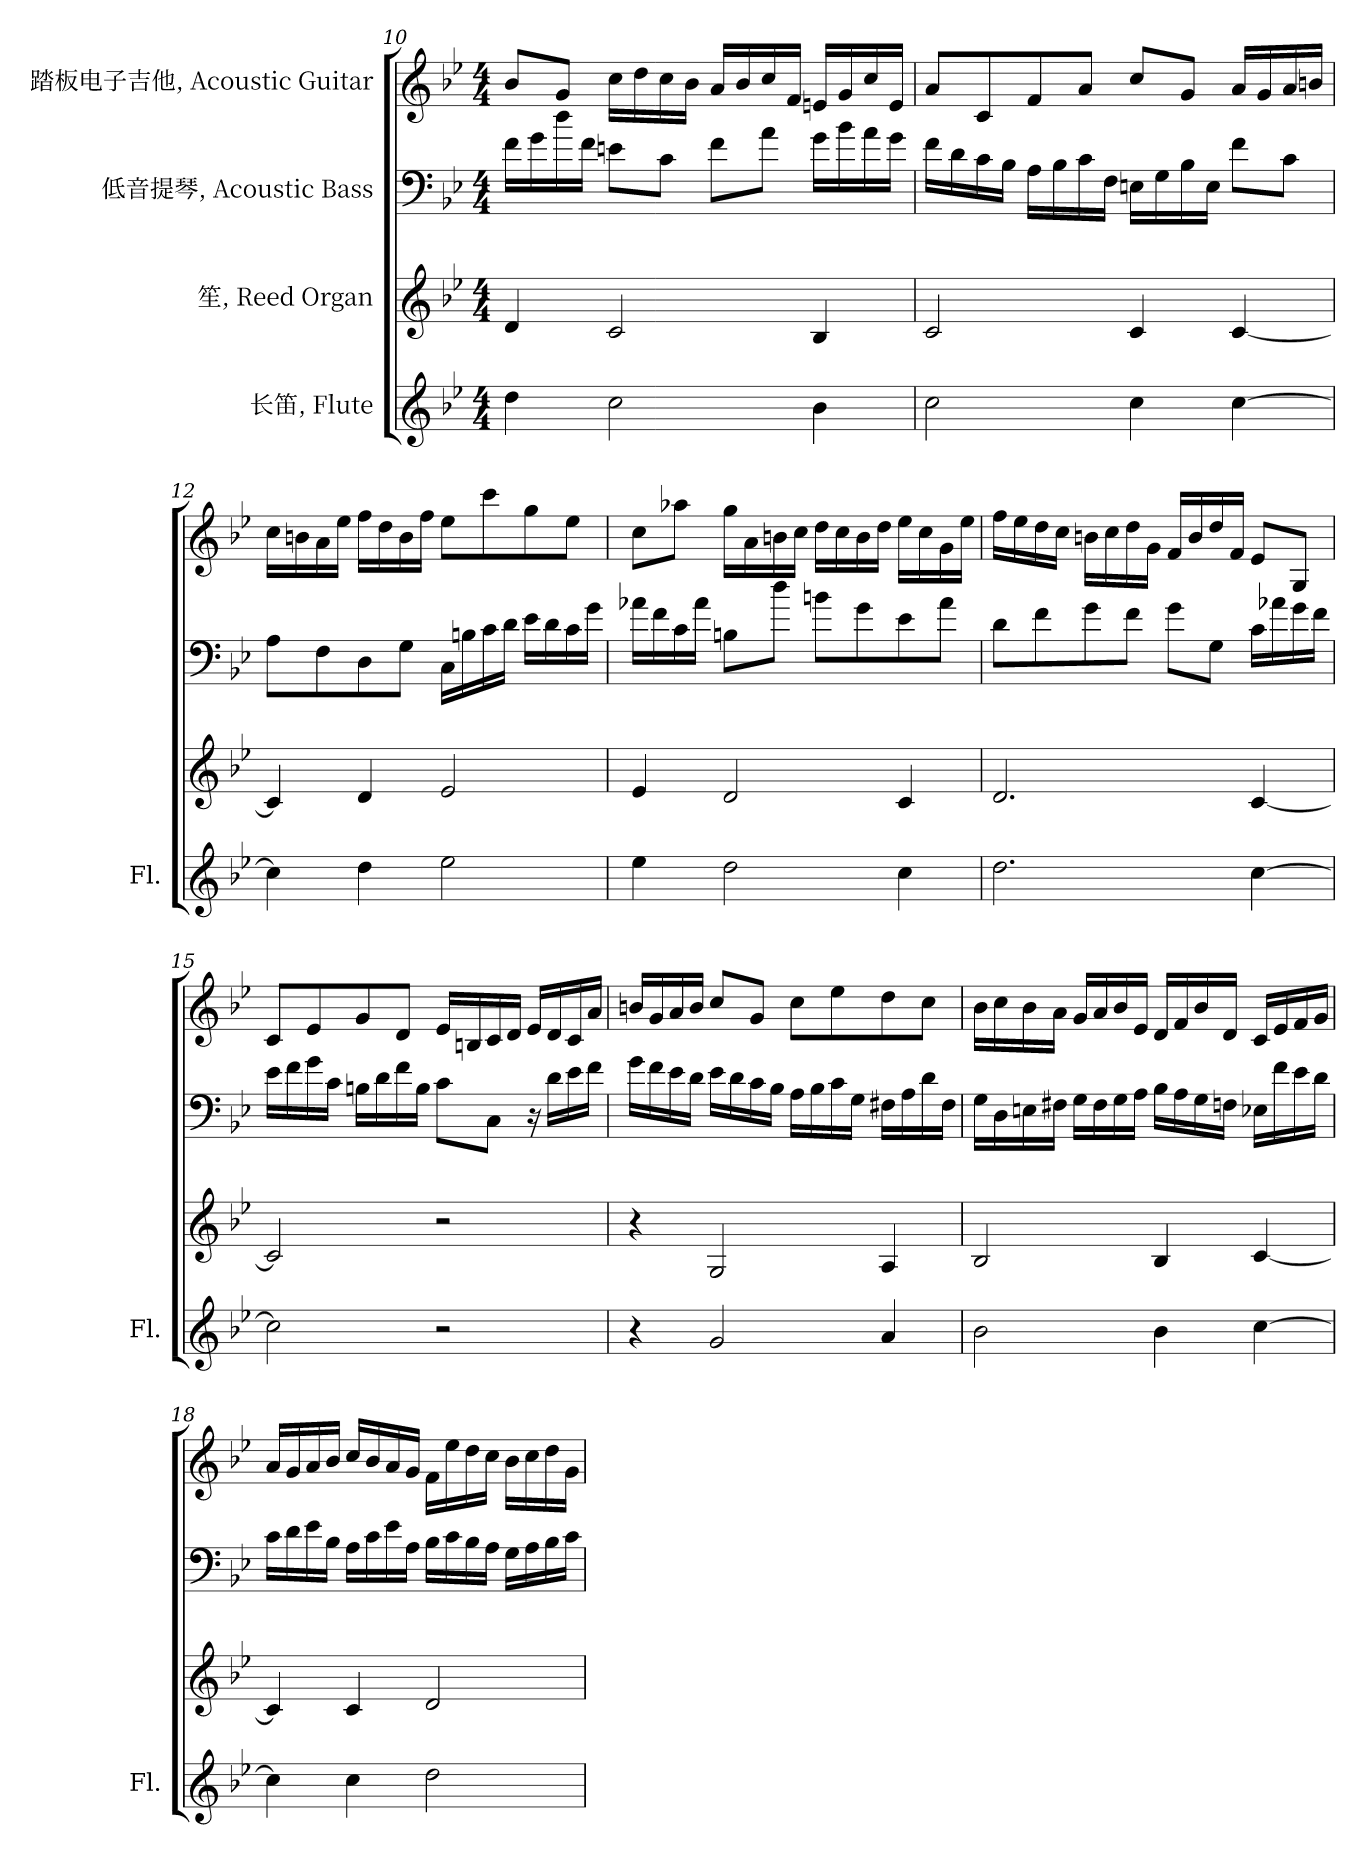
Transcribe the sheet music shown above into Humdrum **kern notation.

**kern	**kern	**kern	**kern
*part4	*part3	*part2	*part1
*staff4	*staff3	*staff2	*staff1
*I"长笛, Flute	*I"笙, Reed Organ	*I"低音提琴, Acoustic Bass	*I"踏板电子吉他, Acoustic Guitar
*I'Fl.	*	*	*
*clefG2	*clefG2	*clefF4	*clefG2
*	*	*ITrd7c12	*
*k[b-e-]	*k[b-e-]	*k[b-e-]	*k[b-e-]
*M4/4	*M4/4	*M4/4	*M4/4
=10	=10	=10	=10
4dd\	4d/	16F\LL	8b-/L
.	.	16G\	.
.	.	16d\	8g/J
.	.	16F\JJ	.
2cc\	2c/	8En\L	16cc\LL
.	.	.	16dd\
.	.	8C\J	16cc\
.	.	.	16b-\JJ
.	.	8F\L	16a/LL
.	.	.	16b-/
.	.	8A\J	16cc/
.	.	.	16f/JJ
4b-\	4B-/	16G\LL	16en/LL
.	.	16B-\	16g/
.	.	16A\	16cc/
.	.	16G\JJ	16e/JJ
!!LO:LB:g=z
=11	=11	=11	=11
2cc\	2c/	16F\LL	8a/L
.	.	16D\	.
.	.	16C\	8c/
.	.	16BB-\JJ	.
.	.	16AA\LL	8f/
.	.	16BB-\	.
.	.	16C\	8a/J
.	.	16FF\JJ	.
4cc\	4c/	16EEn\LL	8cc/L
.	.	16GG\	.
.	.	16BB-\	8g/J
.	.	16EE\JJ	.
[4cc\	[4c/	8F\L	16a/LL
.	.	.	16g/
.	.	8C\J	16a/
.	.	.	16bn/JJ
=12	=12	=12	=12
4cc\]	4c/]	8AA\L	16cc\LL
.	.	.	16bn\
.	.	8FF\	16a\
.	.	.	16ee-\JJ
4dd\	4d/	8DD\	16ff\LL
.	.	.	16dd\
.	.	8GG\J	16b\
.	.	.	16ff\JJ
2ee-\	2e-/	16CC\LL	8ee-\L
.	.	16BBn\	.
.	.	16C\	8ccc\
.	.	16D\JJ	.
.	.	16E-\LL	8gg\
.	.	16D\	.
.	.	16C\	8ee-\J
.	.	16G\JJ	.
!!LO:PB:g=z
=13	=13	=13	=13
4ee-\	4e-/	16A-X\LL	8cc\L
.	.	16F\	.
.	.	16C\	8aa-X\J
.	.	16A-\JJ	.
2dd\	2d/	8BBn\L	16gg\LL
.	.	.	16a\
.	.	8d\J	16bn\
.	.	.	16cc\JJ
.	.	8Bn\L	16dd\LL
.	.	.	16cc\
.	.	8G\	16b\
.	.	.	16dd\JJ
4cc\	4c/	8E-\	16ee-\LL
.	.	.	16cc\
.	.	8A-\J	16g\
.	.	.	16ee-\JJ
=14	=14	=14	=14
2.dd\	2.d/	8D\L	16ff\LL
.	.	.	16ee-\
.	.	8F\	16dd\
.	.	.	16cc\JJ
.	.	8G\	16bn\LL
.	.	.	16cc\
.	.	8F\J	16dd\
.	.	.	16g\JJ
.	.	8G\L	16f/LL
.	.	.	16b/
.	.	8GG\J	16dd/
.	.	.	16f/JJ
[4cc\	[4c/	16C\LL	8e-/L
.	.	16A-X\	.
.	.	16G\	8G/J
.	.	16F\JJ	.
!!LO:LB:g=z
=15	=15	=15	=15
2cc\]	2c/]	16E-\LL	8c/L
.	.	16F\	.
.	.	16G\	8e-/
.	.	16C\JJ	.
.	.	16BBn\LL	8g/
.	.	16D\	.
.	.	16F\	8d/J
.	.	16BB\JJ	.
2r	2r	8C\L	16e-/LL
.	.	.	16Bn/
.	.	8CC\J	16c/
.	.	.	16d/JJ
.	.	16r	16e-/LL
.	.	16D\LL	16d/
.	.	16E-\	16c/
.	.	16F\JJ	16a/JJ
=16	=16	=16	=16
4r	4r	16G\LL	16bn/LL
.	.	16F\	16g/
.	.	16E-\	16a/
.	.	16D\JJ	16b/JJ
2g/	2G/	16E-\LL	8cc/L
.	.	16D\	.
.	.	16C\	8g/J
.	.	16BB-\JJ	.
.	.	16AA\LL	8cc\L
.	.	16BB-\	.
.	.	16C\	8ee-\
.	.	16GG\JJ	.
4a/	4A/	16FF#X\LL	8dd\
.	.	16AA\	.
.	.	16D\	8cc\J
.	.	16FF#\JJ	.
!!LO:LB:g=z
=17	=17	=17	=17
2b-\	2B-/	16GG\LL	16b-\LL
.	.	16DD\	16cc\
.	.	16EEn\	16b-\
.	.	16FF#X\JJ	16a\JJ
.	.	16GG\LL	16g/LL
.	.	16FF#\	16a/
.	.	16GG\	16b-/
.	.	16AA\JJ	16e-/JJ
4b-\	4B-/	16BB-\LL	16d/LL
.	.	16AA\	16f/
.	.	16GG\	16b-/
.	.	16FFn\JJ	16d/JJ
[4cc\	[4c/	16EE-X\LL	16c/LL
.	.	16F\	16e-/
.	.	16E-\	16f/
.	.	16D\JJ	16g/JJ
=18	=18	=18	=18
4cc\]	4c/]	16C\LL	16a/LL
.	.	16D\	16g/
.	.	16E-\	16a/
.	.	16BB-\JJ	16b-/JJ
4cc\	4c/	16AA\LL	16cc/LL
.	.	16C\	16b-/
.	.	16E-\	16a/
.	.	16AA\JJ	16g/JJ
2dd\	2d/	16BB-\LL	16f\LL
.	.	16C\	16ee-\
.	.	16BB-\	16dd\
.	.	16AA\JJ	16cc\JJ
.	.	16GG\LL	16b-\LL
.	.	16AA\	16cc\
.	.	16BB-\	16dd\
.	.	16C\JJ	16g\JJ
=	=	=	=
*-	*-	*-	*-
